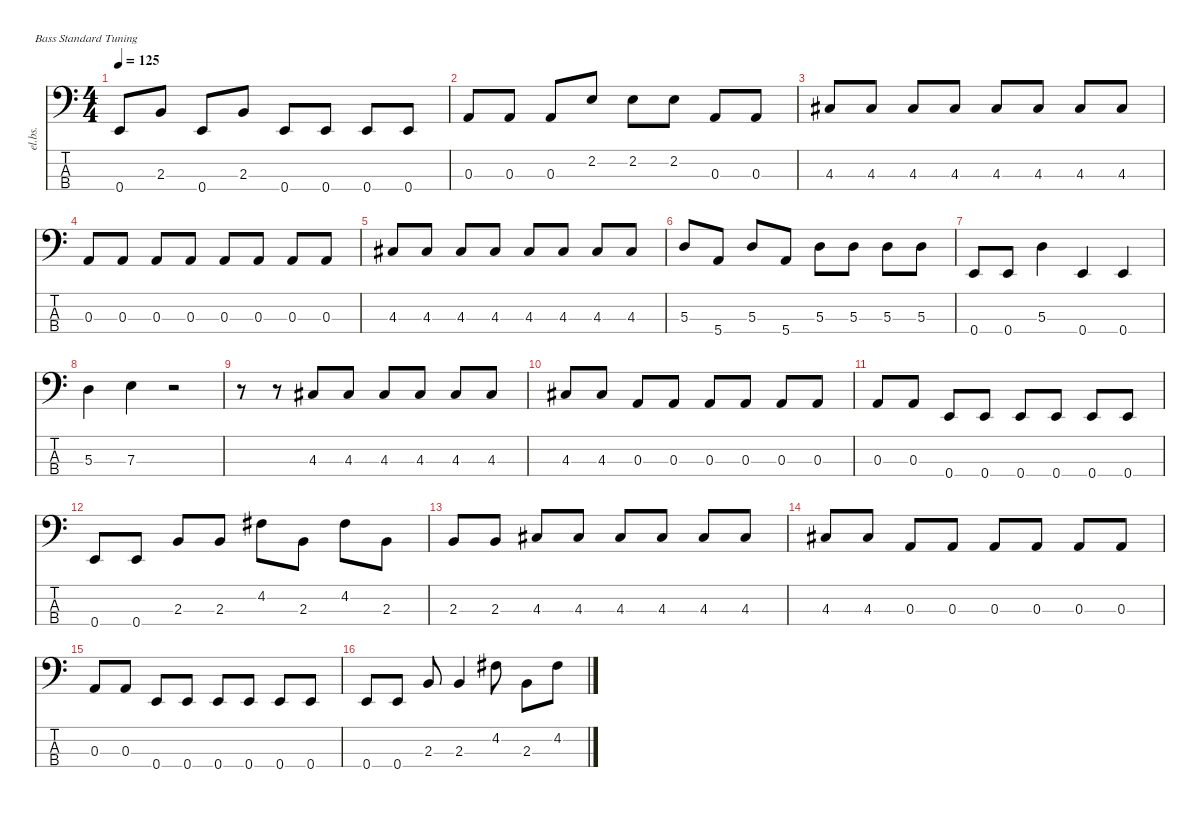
\defaultSystemsLayout 4
\hideDynamics
\bracketExtendMode nobrackets
\otherSystemsTrackNameOrientation horizontal
\track ("Electric Bass" "el.bs.") {instrument electricbassfinger}
\staff {score tabs}
\tuning (G2 D2 A1 E1)
\ts (4 4)
\tempo 125
\clef f4
\ks c
0.4.8{dy mf} 2.3.8 0.4.8 2.3.8 0.4.8 0.4.8 0.4.8 0.4.8 |
0.3.8 0.3.8 0.3.8 2.2.8 2.2.8 2.2.8 0.3.8 0.3.8 |
4.3.8 4.3.8 4.3.8 4.3.8 4.3.8 4.3.8 4.3.8 4.3.8 |
0.3.8 0.3.8 0.3.8 0.3.8 0.3.8 0.3.8 0.3.8 0.3.8 |
4.3.8 4.3.8 4.3.8 4.3.8 4.3.8 4.3.8 4.3.8 4.3.8 |
5.3.8 5.4.8 5.3.8 5.4.8 5.3.8 5.3.8 5.3.8 5.3.8 |
0.4.8 0.4.8 5.3.4 0.4.4 0.4.4 |
5.3.4 7.3.4 r.2 |
r.8 r.8 4.3.8 4.3.8 4.3.8 4.3.8 4.3.8 4.3.8 |
4.3.8 4.3.8 0.3.8 0.3.8 0.3.8 0.3.8 0.3.8 0.3.8 |
0.3.8 0.3.8 0.4.8 0.4.8 0.4.8 0.4.8 0.4.8 0.4.8 |
0.4.8 0.4.8 2.3.8 2.3.8 4.2.8 2.3.8 4.2.8 2.3.8 |
2.3.8 2.3.8 4.3.8 4.3.8 4.3.8 4.3.8 4.3.8 4.3.8 |
4.3.8 4.3.8 0.3.8 0.3.8 0.3.8 0.3.8 0.3.8 0.3.8 |
0.3.8 0.3.8 0.4.8 0.4.8 0.4.8 0.4.8 0.4.8 0.4.8 |
0.4.8 0.4.8 2.3.8 2.3.4 4.2.8 2.3.8 4.2.8
